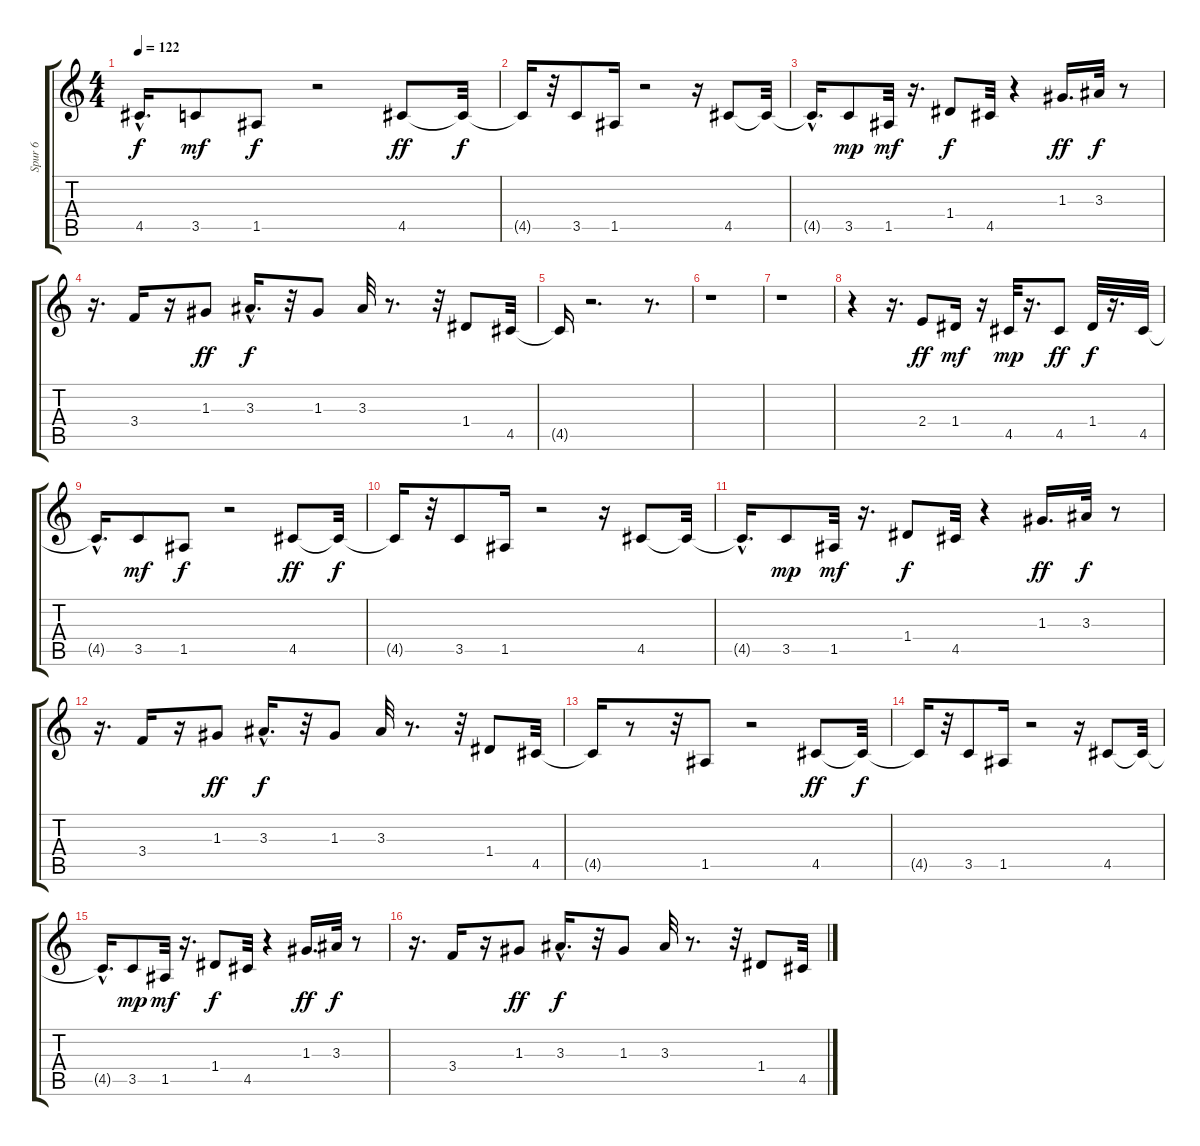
\track ("Spur 6" "Spur 6") {instrument electricguitarclean}
\staff {score tabs}
\tuning (E4 B3 G3 D3 A2 E2) {hide}
\ts (4 4)
\tempo 122
\clef g2
\ks c
4.5{hac t}.16{d dy f} 3.5.8{dy mf} 1.5.8{dy f} r.2 4.5.8{dy ff} 4.5{t}.32{dy f} |
4.5{t}.16 r.32 3.5.8 1.5.16 r.2 r.16 4.5.8 4.5{t}.32 |
4.5{hac t}.16{d} 3.5.8{dy mp} 1.5.32{dy mf} r.16{d} 1.4.8{dy f} 4.5.32 r.4 1.3.16{d dy ff} 3.3.32{dy f} r.8 |
r.16{d} 3.4.16 r.16 1.3.8{dy ff} 3.3{hac}.16{d dy f} r.32 1.3.8 3.3.32 r.8{d} r.32 1.4.8 4.5.32 |
4.5{t}.16 r.2{d} r.8{d} |
r.1 |
r.1 |
r.4 r.16{d} 2.4.8{dy ff} 1.4.16{dy mf} r.16 4.5.32{dy mp} r.16{d} 4.5.8{dy ff} 1.4.32{dy f} r.16{d} 4.5.32 |
4.5{hac t}.16{d} 3.5.8{dy mf} 1.5.8{dy f} r.2 4.5.8{dy ff} 4.5{t}.32{dy f} |
4.5{t}.16 r.32 3.5.8 1.5.16 r.2 r.16 4.5.8 4.5{t}.32 |
4.5{hac t}.16{d} 3.5.8{dy mp} 1.5.32{dy mf} r.16{d} 1.4.8{dy f} 4.5.32 r.4 1.3.16{d dy ff} 3.3.32{dy f} r.8 |
r.16{d} 3.4.16 r.16 1.3.8{dy ff} 3.3{hac}.16{d dy f} r.32 1.3.8 3.3.32 r.8{d} r.32 1.4.8 4.5.32 |
4.5{t}.16 r.8 r.32 1.5.8 r.2 4.5.8{dy ff} 4.5{t}.32{dy f} |
4.5{t}.16 r.32 3.5.8 1.5.16 r.2 r.16 4.5.8 4.5{t}.32 |
4.5{hac t}.16{d} 3.5.8{dy mp} 1.5.32{dy mf} r.16{d} 1.4.8{dy f} 4.5.32 r.4 1.3.16{d dy ff} 3.3.32{dy f} r.8 |
r.16{d} 3.4.16 r.16 1.3.8{dy ff} 3.3{hac}.16{d dy f} r.32 1.3.8 3.3.32 r.8{d} r.32 1.4.8 4.5.32
